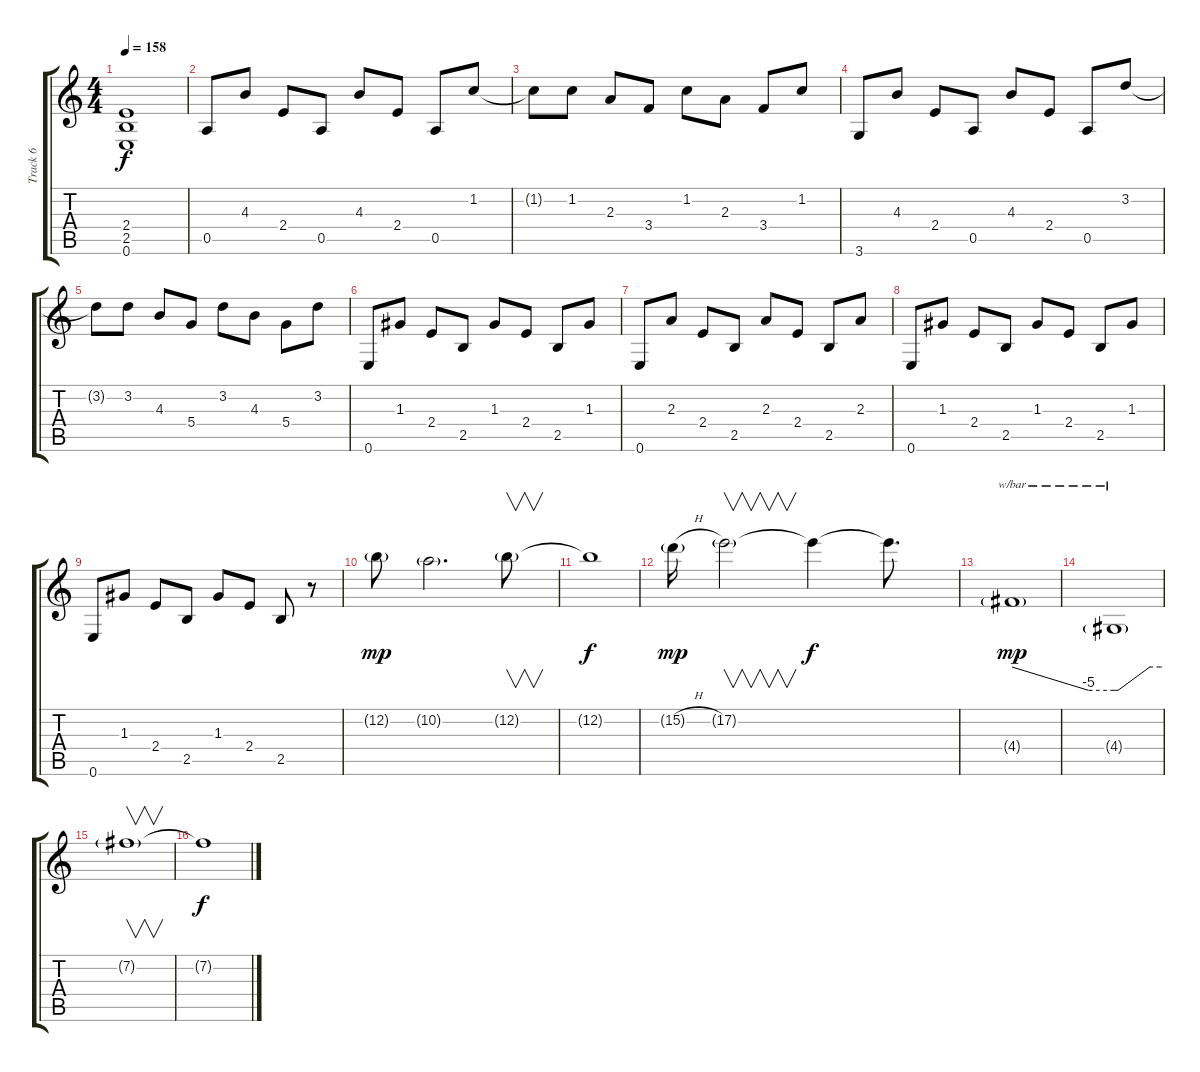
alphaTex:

\track ("Track 6" "Track 6") {instrument distortionguitar}
\staff {score tabs}
\tuning (E4 B3 G3 D3 A2 E2) {hide}
\ts (4 4)
\tempo 158
\clef g2
\ks c
(2.4{t} 2.5{t} 0.6{t}).1{dy f} |
0.5.8 4.3.8 2.4.8 0.5.8 4.3.8 2.4.8 0.5.8 1.2.8 |
1.2{t}.8 1.2.8 2.3.8 3.4.8 1.2.8 2.3.8 3.4.8 1.2.8 |
3.6.8 4.3.8 2.4.8 0.5.8 4.3.8 2.4.8 0.5.8 3.2.8 |
3.2{t}.8 3.2.8 4.3.8 5.4.8 3.2.8 4.3.8 5.4.8 3.2.8 |
0.6.8 1.3.8 2.4.8 2.5.8 1.3.8 2.4.8 2.5.8 1.3.8 |
0.6.8 2.3.8 2.4.8 2.5.8 2.3.8 2.4.8 2.5.8 2.3.8 |
0.6.8 1.3.8 2.4.8 2.5.8 1.3.8 2.4.8 2.5.8 1.3.8 |
0.6.8 1.3.8 2.4.8 2.5.8 1.3.8 2.4.8 2.5.8 r.8 |
12.2{g}.8{dy mp} 10.2{g}.2{d} 12.2{g}.8{v} |
12.2{t}.1{dy f} |
15.2{h g}.16{dy mp} 17.2{g}.2{v} 17.2{t}.4{dy f} 17.2{t}.8{d} |
4.4{g}.1{tbe (custom default 0 0 45 -20 60 -20) dy mp} |
4.4{g}.1{tbe (custom default 0 -20 2 -20 5 -20 45 0 58 0 60 0)} |
7.2{g}.1{v} |
7.2{t}.1{dy f}
